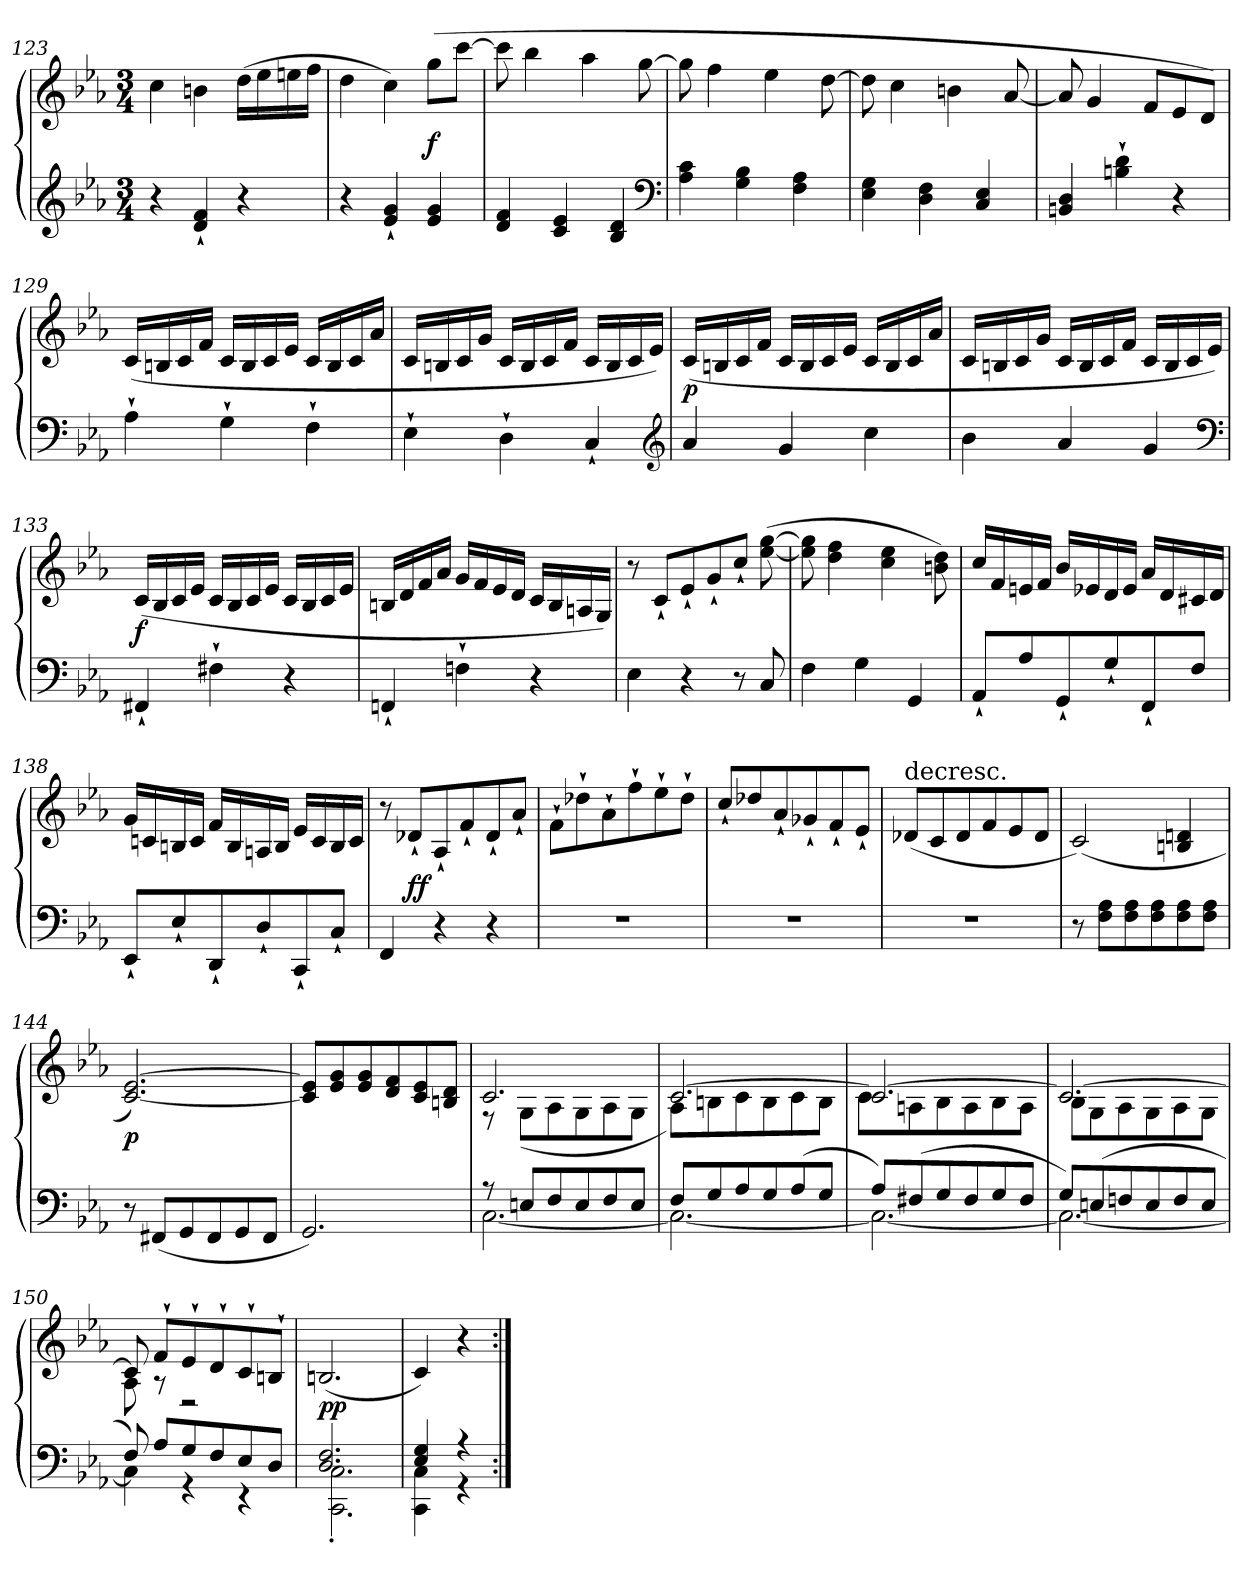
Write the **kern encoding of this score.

**kern	**kern	**dynam
*part1	*part1	*part1
*staff2	*staff1	*staff1/2
*clefG2	*clefG2	*
*k[b-e-a-]	*k[b-e-a-]	*
*c:	*c:	*
*M3/4	*M3/4	*
=123	=123	=123
4r	4cc\	.
4d`/ 4f`/	4bn\	.
4r	(16dd\LL	.
.	16ee-\	.
.	16een\	.
.	16ff\JJ	.
=124	=124	=124
4r	4dd\	.
4e-`/ 4g`/	4cc\)	.
4e-/ 4g/	(8gg\L	f
.	[8ccc\J	.
=125	=125	=125
4d/ 4f/	8ccc\]	.
.	4bb-\	.
4c/ 4e-/	.	.
.	4aa-\	.
4B-/ 4d/	.	.
.	[8gg\	.
*clefF4	*	*
=126	=126	=126
4A-\ 4c\	8gg\]	.
.	4ff\	.
4G\ 4B-\	.	.
.	4ee-\	.
4F\ 4A-\	.	.
.	[8dd\	.
=127	=127	=127
4E-\ 4G\	8dd\]	.
.	4cc\	.
4D\ 4F\	.	.
.	4bn\	.
4C/ 4E-/	.	.
.	[8a-/	.
=128	=128	=128
4BBn/ 4D/	8a-/]	.
.	4g/	.
4Bn`\ 4d`\	.	.
.	8f/L	.
4r	8e-/	.
.	8d/J)	.
=129	=129	=129
4A-`\	(16c/LL	.
.	16Bn/	.
.	16c/	.
.	16f/JJ	.
4G`\	16c/LL	.
.	16B/	.
.	16c/	.
.	16e-/JJ	.
4F`\	16c/LL	.
.	16B/	.
.	16c/	.
.	16a-/JJ	.
=130	=130	=130
4E-`\	16c/LL	.
.	16Bn/	.
.	16c/	.
.	16g/JJ	.
4D`\	16c/LL	.
.	16B/	.
.	16c/	.
.	16f/JJ	.
4C`/	16c/LL	.
.	16B/	.
.	16c/	.
.	16e-/JJ)	.
*clefG2	*	*
=131	=131	=131
4a-/	(16c/LL	p
.	16Bn/	.
.	16c/	.
.	16f/JJ	.
4g/	16c/LL	.
.	16B/	.
.	16c/	.
.	16e-/JJ	.
4cc\	16c/LL	.
.	16B/	.
.	16c/	.
.	16a-/JJ	.
=132	=132	=132
4b-\	16c/LL	.
.	16Bn/	.
.	16c/	.
.	16g/JJ	.
4a-/	16c/LL	.
.	16B/	.
.	16c/	.
.	16f/JJ	.
4g/	16c/LL	.
.	16B/	.
.	16c/	.
.	16e-/JJ)	.
*clefF4	*	*
=133	=133	=133
4FF#X`/	(16c/LL	f
.	16B-/	.
.	16c/	.
.	16e-/JJ	.
4F#X`\	16c/LL	.
.	16B-/	.
.	16c/	.
.	16e-/JJ	.
4r	16c/LL	.
.	16B-/	.
.	16c/	.
.	16e-/JJ	.
=134	=134	=134
4FFn`/	16Bn/LL	.
.	16d/	.
.	16f/	.
.	16a-/JJ	.
4Fn`\	16g/LL	.
.	16f/	.
.	16e-/	.
.	16d/JJ	.
4r	16c/LL	.
.	16B/	.
.	16An/	.
.	16G/JJ)	.
=135	=135	=135
4E-\	8r	.
.	8c`/L	.
4r	8e-`/	.
.	8g`/	.
8r	8cc`/J	.
8C/	([8ee-\ [8gg\	.
=136	=136	=136
4F\	8ee-]\ 8gg]\	.
.	4dd\ 4ff\	.
4G\	.	.
.	4cc\ 4ee-\	.
4GG/	.	.
.	8bn\ 8dd\)	.
=137	=137	=137
8AA-`/L	16cc/LL	.
.	16f/	.
8A-/	16en/	.
.	16f/JJ	.
8GG`/	16b-/LL	.
.	16e-X/	.
8G`/	16d/	.
.	16e-/JJ	.
8FF`/	16a-/LL	.
.	16d/	.
8F/J	16c#X/	.
.	16d/JJ	.
=138	=138	=138
8EE-`/L	16g/LL	.
.	16cn/	.
8E-`/	16Bn/	.
.	16c/JJ	.
8DD`/	16f/LL	.
.	16B/	.
8D`/	16An/	.
.	16B/JJ	.
8CC`/	16e-/LL	.
.	16c/	.
8C`/J	16B/	.
.	16c/JJ	.
=139	=139	=139
4FF/	8r	.
.	8d-X`/L	ff
4r	8A-`/	.
.	8f`/	.
4r	8d-`/	.
.	8a-`/J	.
=140	=140	=140
2.r	8f`\L	.
.	8dd-X`\	.
.	8a-`\	.
.	8ff`\	.
.	8ee-`\	.
.	8dd-`\J	.
=141	=141	=141
2.r	8cc`/L	.
.	8dd-X/	.
.	8a-`/	.
.	8g-X`/	.
.	8f`/	.
.	8e-`/J	.
=142	=142	=142
!	!LO:TX:t=decresc.	!
2.r	(8d-X/L	.
.	8c/	.
.	8d-/	.
.	8f/	.
.	8e-/	.
.	8d-/J	.
=143	=143	=143
8r	(2c/)	.
8F\ 8A-\L	.	.
8F\ 8A-\	.	.
8F\ 8A-\	.	.
8F\ 8A-\	4Bn/ 4dn/	.
8F\ 8A-\J	.	.
=144	=144	=144
8r	[2.c/ [2.e-/)	p
(8FF#X/L	.	.
8GG/	.	.
8FF#/	.	.
8GG/	.	.
8FF#/J	.	.
=145	=145	=145
2.GG/)	8c]/ 8e-]/L	.
.	8e-/ 8g/	.
.	8e-/ 8g/	.
.	8d/ 8f/	.
.	8c/ 8e-/	.
.	8Bn/ 8d/J	.
=146	=146	=146
*^	*^	*
8r	[2.C\	2.c/	8r	.
8En/L	.	.	(8G\L	.
8F/	.	.	8A-\	.
8E/	.	.	8G\	.
8F/	.	.	8A-\	.
8E/J	.	.	8G\J	.
=147	=147	=147	=147	=147
8F/L	2.C\_	[2.c/	8A-\L)	.
8G/	.	.	8Bn\	.
8A-/	.	.	8c\	.
8G/	.	.	8B\	.
(8A-/	.	.	8c\	.
8G/J	.	.	8B\J	.
=148	=148	=148	=148	=148
8A-/L)	2.C\_	2.c/_	8c\L	.
(8F#X/	.	.	8An\	.
8G/	.	.	8B-\	.
8F#/	.	.	8A\	.
8G/	.	.	8B-\	.
8F#/J	.	.	8A\J	.
=149	=149	=149	=149	=149
8G/L)	2.C\_	2.c/_	8B-\L	.
(8En/	.	.	8G\	.
8Fn/	.	.	8A-\	.
8E/	.	.	8G\	.
8F/	.	.	8A-\	.
8E/J	.	.	8G\J	.
=150	=150	=150	=150	=150
8F/)	4C\]	8c/]	8A-\	.
8A-/L	.	8f`/L	8r	.
8G/	4r	8e-`/	2r	.
8F/	.	8d`/	.	.
8E-/	4r	8c`/	.	.
8D/J	.	8Bn`/J	.	.
*	*	*v	*v	*
=151	=151	=151	=151
2.D/ 2.F/	2.CC'\ 2.C'\	(2.Bn/	pp
=152	=152	=152	=152
4E-/ 4G/	4CC\ 4C\	4c/)	.
4r	4r	4r	.
*v	*v	*	*
=:|!	=:|!	=:|!
*-	*-	*-
